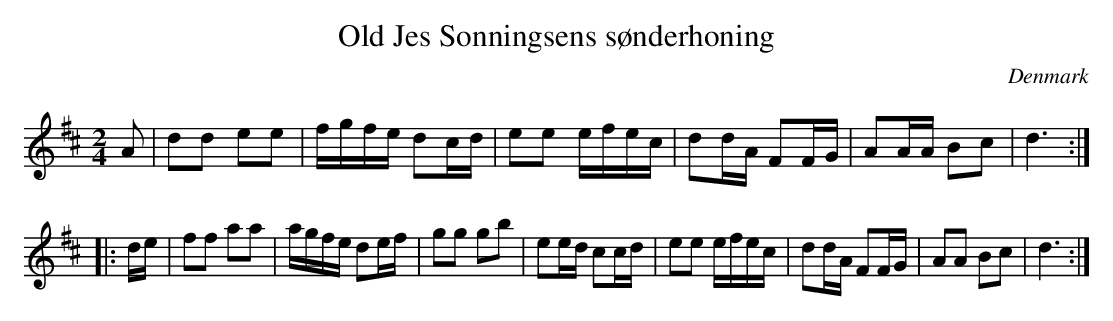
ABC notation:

X:1
T:Old Jes Sonningsens sønderhoning
M:2/4
O:Denmark
K:D major
A2|\
d2d2 e2e2|fgfe d2cd|e2e2 efec|d2dA F2FG|\
A2AA B2c2|d6 ::
de|\
f2f2 a2a2|agfe d2ef|g2g2 g2b2|e2ed c2cd|\
e2e2 efec|d2dA F2FG|A2A2 B2c2 | d6:|
